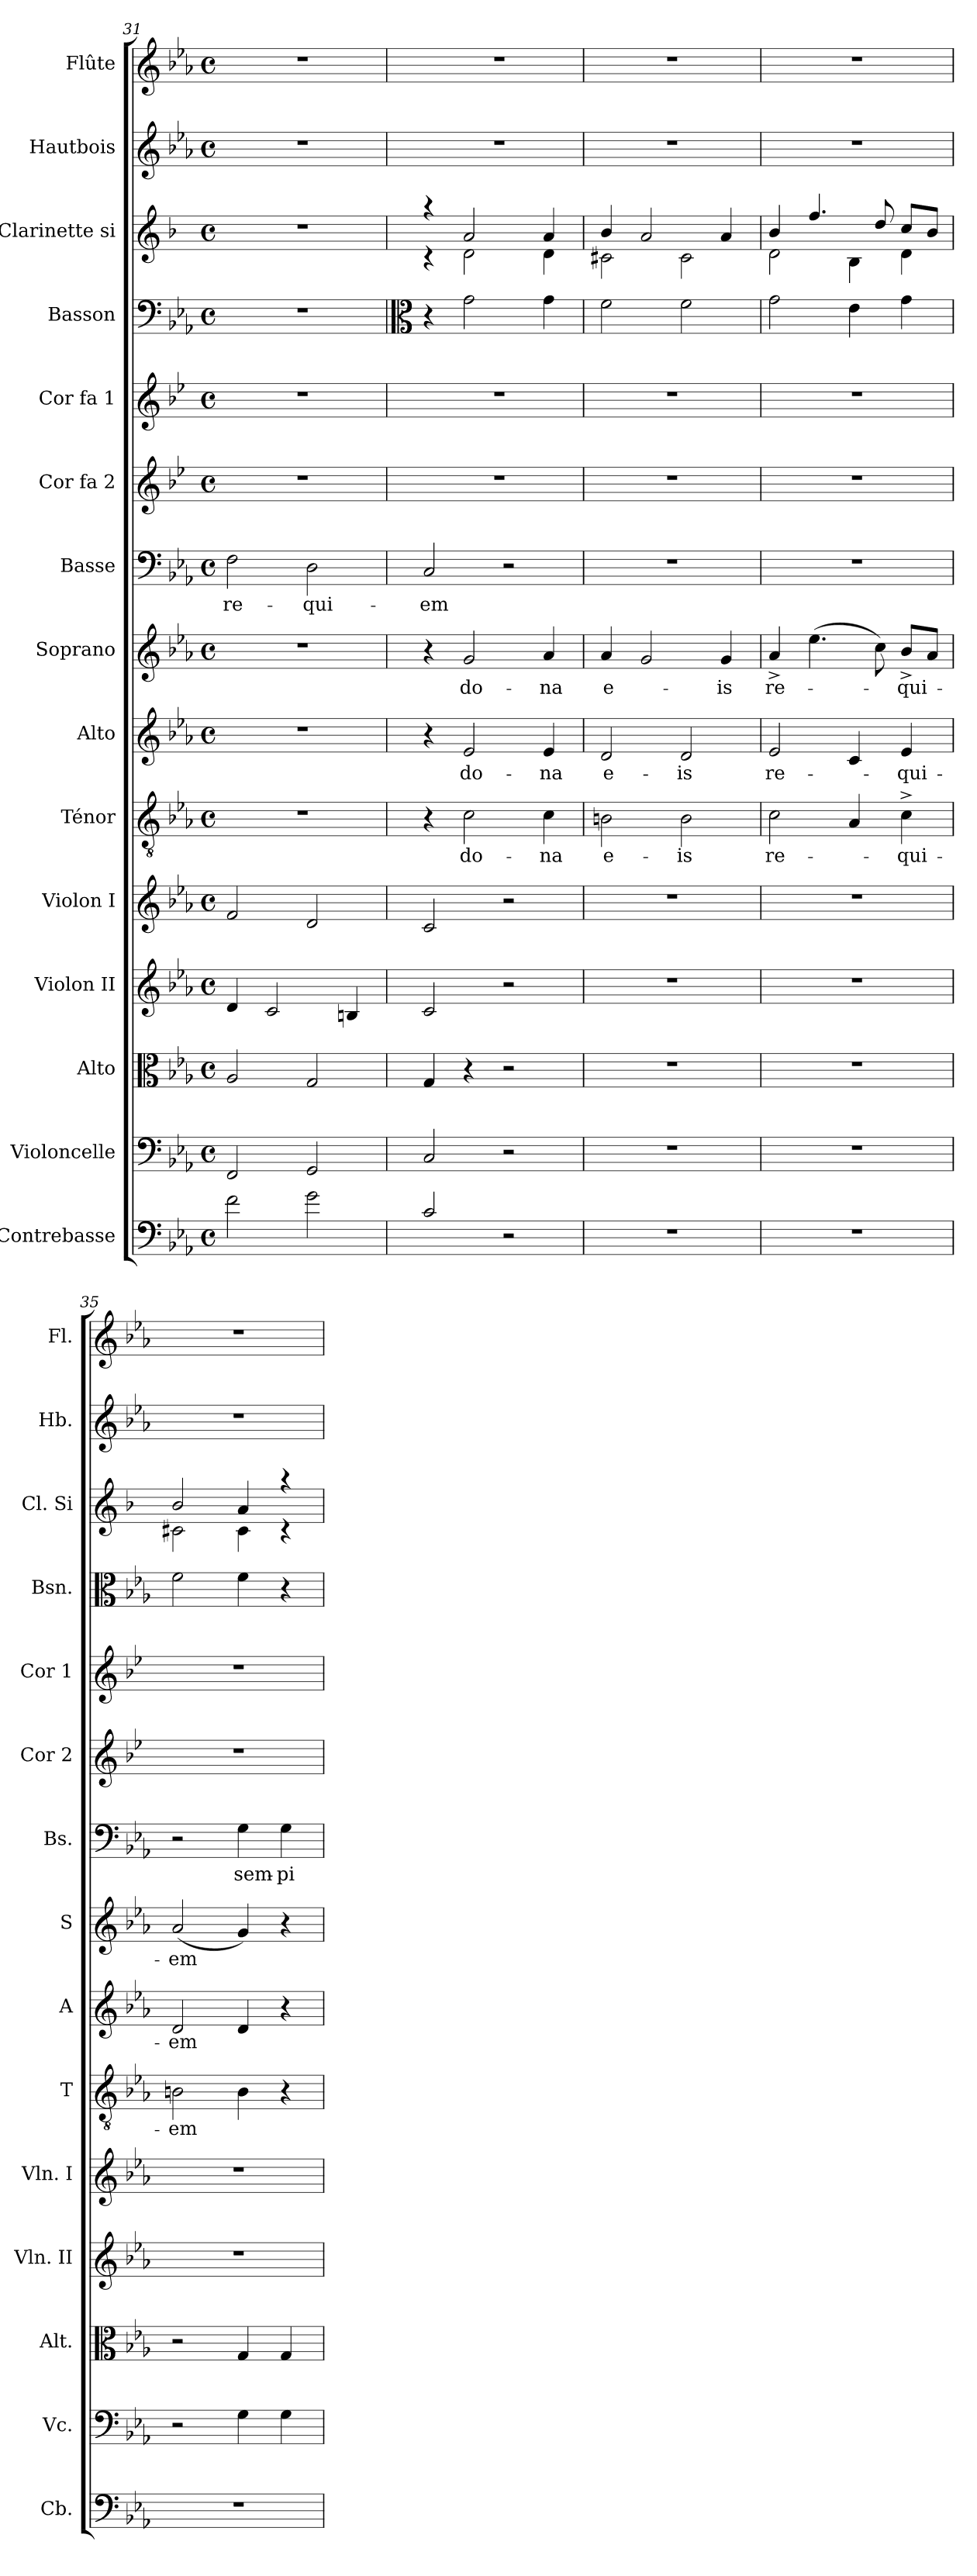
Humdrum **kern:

**kern	**kern	**kern	**kern	**kern	**kern	**text	**kern	**text	**kern	**text	**kern	**text	**kern	**kern	**kern	**kern	**kern	**kern
*part15	*part14	*part13	*part12	*part11	*part10	*part10	*part9	*part9	*part8	*part8	*part7	*part7	*part6	*part5	*part4	*part3	*part2	*part1
*staff15	*staff14	*staff13	*staff12	*staff11	*staff10	*staff10	*staff9	*staff9	*staff8	*staff8	*staff7	*staff7	*staff6	*staff5	*staff4	*staff3	*staff2	*staff1
*I"Contrebasse	*I"Violoncelle	*I"Alto	*I"Violon II	*I"Violon I	*I"Ténor	*	*I"Alto	*	*I"Soprano	*	*I"Basse	*	*I"Cor fa 2	*I"Cor fa 1	*I"Basson	*I"Clarinette si	*I"Hautbois	*I"Flûte
*I'Cb.	*I'Vc.	*I'Alt.	*I'Vln. II	*I'Vln. I	*I'T	*	*I'A	*	*I'S	*	*I'Bs.	*	*I'Cor 2	*I'Cor 1	*I'Bsn.	*I'Cl. Si	*I'Hb.	*I'Fl.
!!LO:PB:g=z
*clefF4	*clefF4	*clefC3	*clefG2	*clefG2	*clefGv2	*	*clefG2	*	*clefG2	*	*clefF4	*	*clefG2	*clefG2	*clefF4	*clefG2	*clefG2	*clefG2
*ITrd7c12	*	*	*	*	*	*	*	*	*	*	*	*	*ITrd-3c-5	*ITrd-3c-5	*	*ITrd1c2	*	*
*k[b-e-a-]	*k[b-e-a-]	*k[b-e-a-]	*k[b-e-a-]	*k[b-e-a-]	*k[b-e-a-]	*	*k[b-e-a-]	*	*k[b-e-a-]	*	*k[b-e-a-]	*	*k[b-e-a-]	*k[b-e-a-]	*k[b-e-a-]	*k[b-e-a-]	*k[b-e-a-]	*k[b-e-a-]
*E-:	*E-:	*E-:	*E-:	*E-:	*E-:	*	*E-:	*	*E-:	*	*E-:	*	*E-:	*E-:	*E-:	*E-:	*E-:	*E-:
*M4/4	*M4/4	*M4/4	*M4/4	*M4/4	*M4/4	*	*M4/4	*	*M4/4	*	*M4/4	*	*M4/4	*M4/4	*M4/4	*M4/4	*M4/4	*M4/4
*met(c)	*met(c)	*met(c)	*met(c)	*met(c)	*met(c)	*	*met(c)	*	*met(c)	*	*met(c)	*	*met(c)	*met(c)	*met(c)	*met(c)	*met(c)	*met(c)
=31	=31	=31	=31	=31	=31	=31	=31	=31	=31	=31	=31	=31	=31	=31	=31	=31	=31	=31
!	!	!	!	!	!	!	!	!	!	!	!	!LO:LY:b	!	!	!	!	!	!
2F\	2FF/	2A-/	4d/	2f/	1r	.	1r	.	1r	.	2F\	re-	1r	1r	1r	1r	1r	1r
.	.	.	2c/	.	.	.	.	.	.	.	.	.	.	.	.	.	.	.
!	!	!	!	!	!	!	!	!	!	!	!	!LO:LY:b	!	!	!	!	!	!
2G\	2GG/	2G/	.	2d/	.	.	.	.	.	.	2D\	-qui-	.	.	.	.	.	.
.	.	.	4Bn/	.	.	.	.	.	.	.	.	.	.	.	.	.	.	.
=32	=32	=32	=32	=32	=32	=32	=32	=32	=32	=32	=32	=32	=32	=32	=32	=32	=32	=32
*	*	*	*	*	*	*	*	*	*	*	*	*	*	*	*clefC3	*	*	*
!	!	!	!	!	!	!	!	!	!	!	!	!LO:LY:b	!	!	!	!	!	!
*	*	*	*	*	*	*	*	*	*	*	*	*	*	*	*	*^	*	*
2C/	2C/	4G/	2c/	2c/	4r	.	4r	.	4r	.	2C/	-em	1r	1r	4r	4raa	4rc	1r	1r
!	!	!	!	!	!	!LO:LY:b	!	!LO:LY:b	!	!LO:LY:b	!	!	!	!	!	!	!	!	!
.	.	4r	.	.	2c\	do-	2e-/	do-	2g/	do-	.	.	.	.	2g\	2g/	2c\	.	.
2r	2r	2r	2r	2r	.	.	.	.	.	.	2r	.	.	.	.	.	.	.	.
!	!	!	!	!	!	!LO:LY:b	!	!LO:LY:b	!	!LO:LY:b	!	!	!	!	!	!	!	!	!
.	.	.	.	.	4c\	-na	4e-/	-na	4a-/	-na	.	.	.	.	4g\	4g/	4c\	.	.
=33	=33	=33	=33	=33	=33	=33	=33	=33	=33	=33	=33	=33	=33	=33	=33	=33	=33	=33	=33
!	!	!	!	!	!	!LO:LY:b	!	!LO:LY:b	!	!LO:LY:b	!	!	!	!	!	!	!	!	!
1r	1r	1r	1r	1r	2Bn\	e-	2d/	e-	4a-/	e-	1r	.	1r	1r	2f\	4a-/	2Bn\	1r	1r
.	.	.	.	.	.	.	.	.	2g/	.	.	.	.	.	.	2g/	.	.	.
!	!	!	!	!	!	!LO:LY:b	!	!LO:LY:b	!	!	!	!	!	!	!	!	!	!	!
.	.	.	.	.	2B\	-is	2d/	-is	.	.	.	.	.	.	2f\	.	2B\	.	.
!	!	!	!	!	!	!	!	!	!	!LO:LY:b	!	!	!	!	!	!	!	!	!
.	.	.	.	.	.	.	.	.	4g/	-is	.	.	.	.	.	4g/	.	.	.
=34	=34	=34	=34	=34	=34	=34	=34	=34	=34	=34	=34	=34	=34	=34	=34	=34	=34	=34	=34
!	!	!	!	!	!	!LO:LY:b	!	!LO:LY:b	!	!LO:LY:b	!	!	!	!	!	!	!	!	!
1r	1r	1r	1r	1r	2c\	re-	2e-/	re-	4a-^</	re-	1r	.	1r	1r	2g\	4a-/	2c\	1r	1r
.	.	.	.	.	.	.	.	.	(>4.ee-\	.	.	.	.	.	.	4.ee-/	.	.	.
.	.	.	.	.	4A-/	.	4c/	.	.	.	.	.	.	.	4e-\	.	4A-\	.	.
.	.	.	.	.	.	.	.	.	8cc\)	.	.	.	.	.	.	8cc/	.	.	.
!	!	!	!	!	!	!LO:LY:b	!	!LO:LY:b	!	!LO:LY:b	!	!	!	!	!	!	!	!	!
.	.	.	.	.	4c^>\	-qui-	4e-/	-qui-	8b-^</L	-qui-	.	.	.	.	4g\	8b-/L	4c\	.	.
.	.	.	.	.	.	.	.	.	8a-/J	.	.	.	.	.	.	8a-/J	.	.	.
=35	=35	=35	=35	=35	=35	=35	=35	=35	=35	=35	=35	=35	=35	=35	=35	=35	=35	=35	=35
!	!	!	!	!	!	!LO:LY:b	!	!LO:LY:b	!	!LO:LY:b	!	!	!	!	!	!	!	!	!
1r	2r	2r	1r	1r	2Bn\	-em	2d/	-em	(<2a-/	-em	2r	.	1r	1r	2f\	2a-/	2Bn\	1r	1r
!	!	!	!	!	!	!	!	!	!	!	!	!LO:LY:b	!	!	!	!	!	!	!
.	4G\	4G/	.	.	4B\	.	4d/	.	4g/)	.	4G\	sem-	.	.	4f\	4g/	4B\	.	.
!	!	!	!	!	!	!	!	!	!	!	!	!LO:LY:b:rj	!	!	!	!	!	!	!
.	4G\	4G/	.	.	4r	.	4r	.	4r	.	4G\	-pi-	.	.	4r	4raa	4rc	.	.
*	*	*	*	*	*	*	*	*	*	*	*	*	*	*	*	*v	*v	*	*
=	=	=	=	=	=	=	=	=	=	=	=	=	=	=	=	=	=	=
*-	*-	*-	*-	*-	*-	*-	*-	*-	*-	*-	*-	*-	*-	*-	*-	*-	*-	*-
